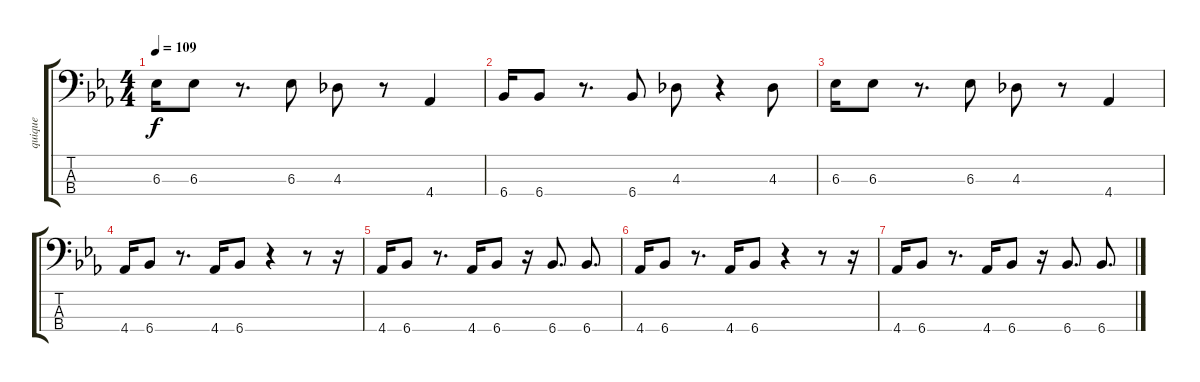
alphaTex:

\track ("quique" "quique") {instrument acousticbass}
\staff {score tabs}
\tuning (G2 D2 A1 E1) {hide}
\ts (4 4)
\tempo 109
\clef f4
\ks eb
6.3.16{dy f} 6.3.8 r.8{d} 6.3.8 4.3.8 r.8 4.4.4 |
6.4.16 6.4.8 r.8{d} 6.4.8 4.3.8 r.4 4.3.8 |
6.3.16 6.3.8 r.8{d} 6.3.8 4.3.8 r.8 4.4.4 |
4.4.16 6.4.8 r.8{d} 4.4.16 6.4.8 r.4 r.8 r.16 |
4.4.16 6.4.8 r.8{d} 4.4.16 6.4.8 r.16 6.4.8{d} 6.4.8{d} |
4.4.16 6.4.8 r.8{d} 4.4.16 6.4.8 r.4 r.8 r.16 |
4.4.16 6.4.8 r.8{d} 4.4.16 6.4.8 r.16 6.4.8{d} 6.4.8{d}
